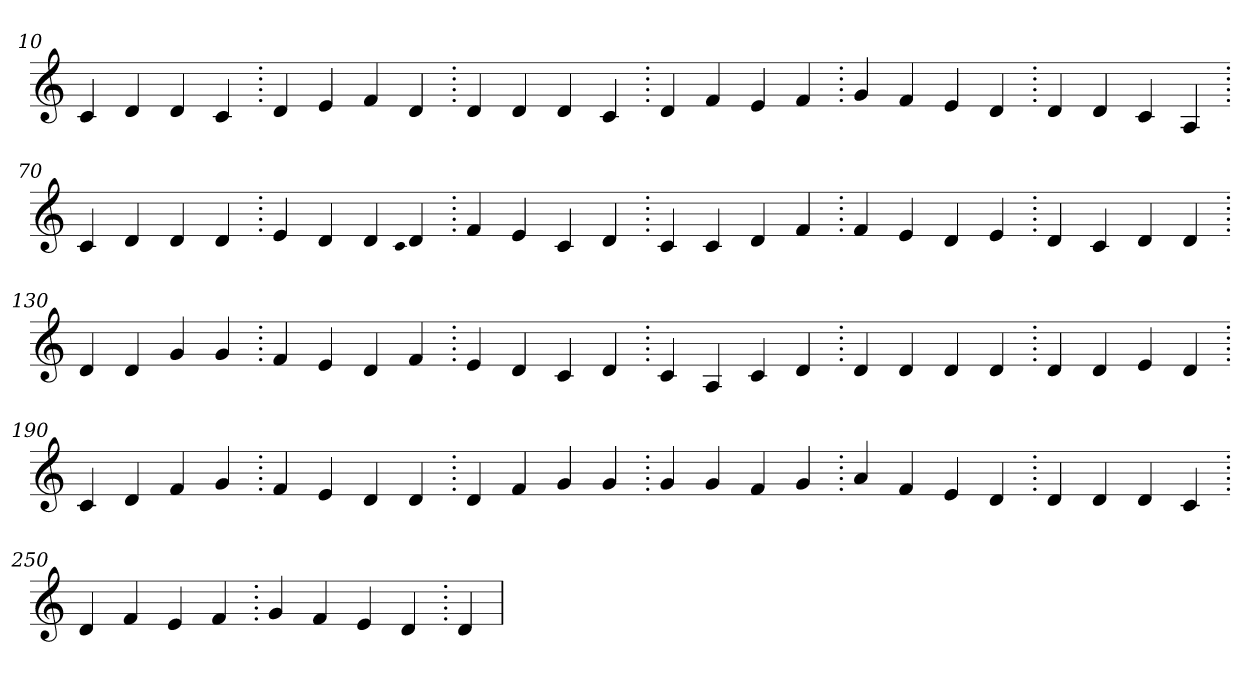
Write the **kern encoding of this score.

**kern
*part1
*staff1
*clefG2
=10.
4c
4d
4d
4c
=20.
4d
4e
4f
4d
=30.
4d
4d
4d
4c
=40.
4d
4f
4e
4f
=50.
4g
4f
4e
4d
=60.
4d
4d
4c
4A
=70.
4c
4d
4d
4d
=80.
4e
4d
4d
qqc
4d
=90.
4f
4e
4c
4d
=100.
4c
4c
4d
4f
=110.
4f
4e
4d
4e
=120.
4d
4c
4d
4d
=130.
4d
4d
4g
4g
=140.
4f
4e
4d
4f
=150.
4e
4d
4c
4d
=160.
4c
4A
4c
4d
=170.
4d
4d
4d
4d
=180.
4d
4d
4e
4d
=190.
4c
4d
4f
4g
=200.
4f
4e
4d
4d
=210.
4d
4f
4g
4g
=220.
4g
4g
4f
4g
=230.
4a
4f
4e
4d
=240.
4d
4d
4d
4c
=250.
4d
4f
4e
4f
=260.
4g
4f
4e
4d
=270.
4d
=
*-
